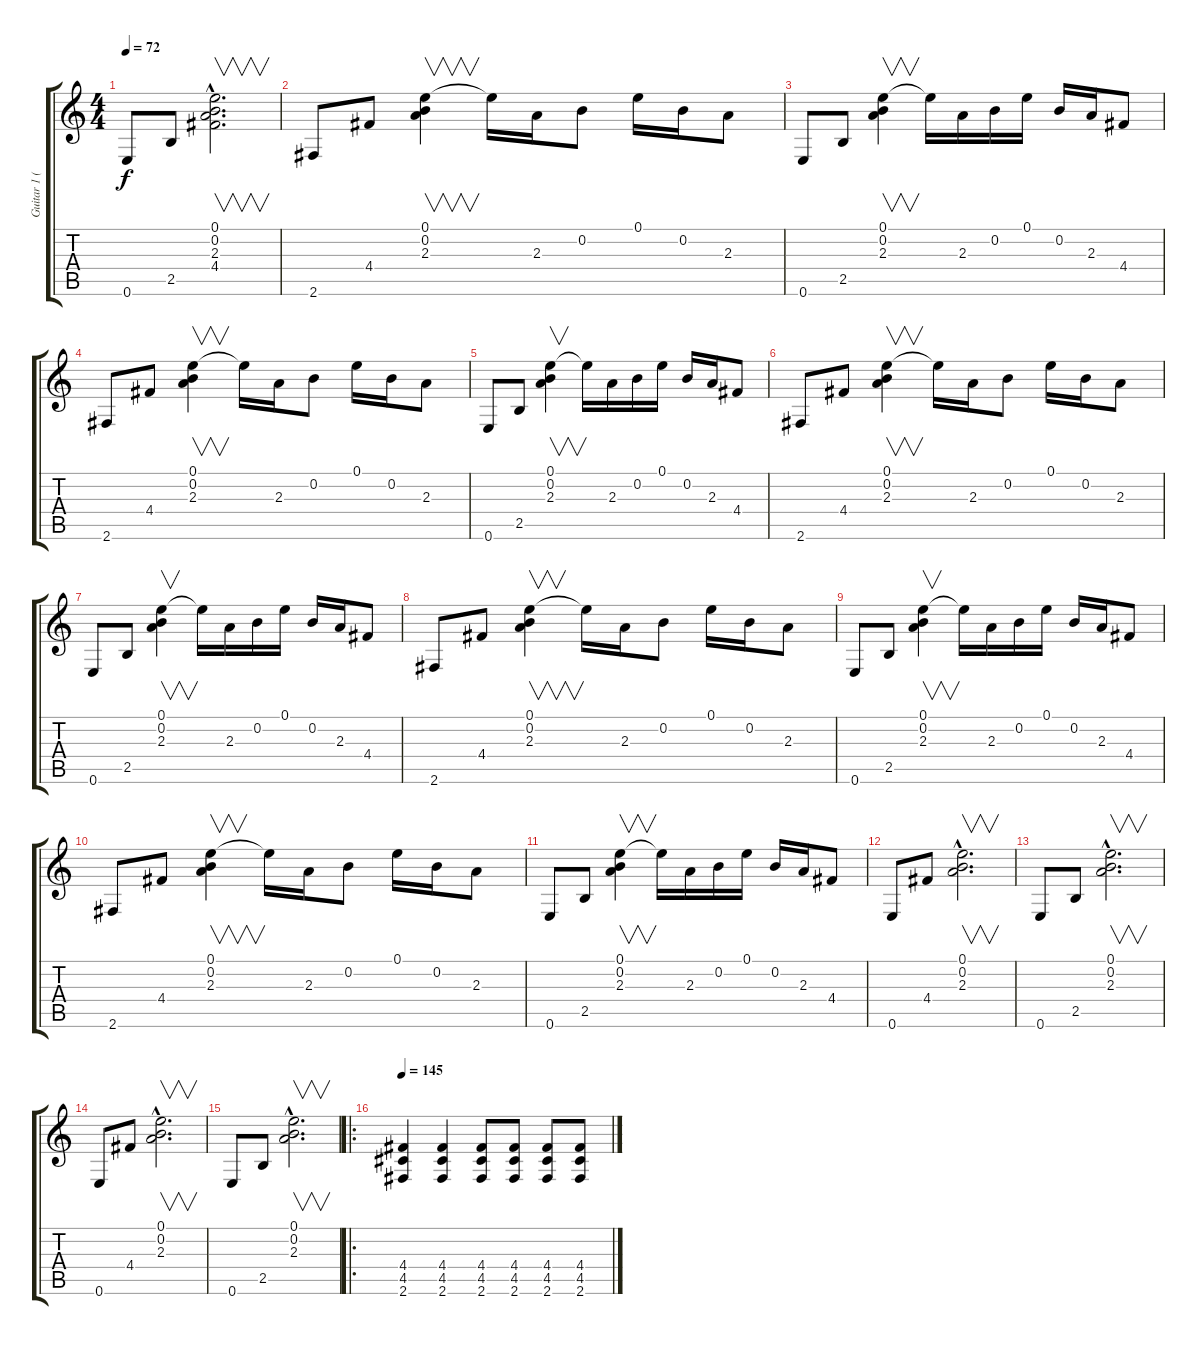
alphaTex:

\track ("Guitar 1 (Rhythm)" "Guitar 1 (") {instrument distortionguitar}
\staff {score tabs}
\tuning (E4 B3 G3 D3 A2 E2) {hide}
\ts (4 4)
\tempo 72
\clef g2
\ks c
0.6.8{dy f} 2.5.8 (0.1{hac} 0.2{hac} 2.3{hac} 4.4{hac}).2{v d} |
2.6.8 4.4.8 (0.1 0.2 2.3).4{v} 0.1{t}.16 2.3.16 0.2.8 0.1.16 0.2.16 2.3.8 |
0.6.8 2.5.8 (0.1 0.2 2.3).4{v} 0.1{t}.16 2.3.16 0.2.16 0.1.16 0.2.16 2.3.16 4.4.8 |
2.6.8 4.4.8 (0.1 0.2 2.3).4{v} 0.1{t}.16 2.3.16 0.2.8 0.1.16 0.2.16 2.3.8 |
0.6.8 2.5.8 (0.1 0.2 2.3).4{v} 0.1{t}.16 2.3.16 0.2.16 0.1.16 0.2.16 2.3.16 4.4.8 |
2.6.8 4.4.8 (0.1 0.2 2.3).4{v} 0.1{t}.16 2.3.16 0.2.8 0.1.16 0.2.16 2.3.8 |
0.6.8 2.5.8 (0.1 0.2 2.3).4{v} 0.1{t}.16 2.3.16 0.2.16 0.1.16 0.2.16 2.3.16 4.4.8 |
2.6.8 4.4.8 (0.1 0.2 2.3).4{v} 0.1{t}.16 2.3.16 0.2.8 0.1.16 0.2.16 2.3.8 |
0.6.8 2.5.8 (0.1 0.2 2.3).4{v} 0.1{t}.16 2.3.16 0.2.16 0.1.16 0.2.16 2.3.16 4.4.8 |
2.6.8 4.4.8 (0.1 0.2 2.3).4{v} 0.1{t}.16 2.3.16 0.2.8 0.1.16 0.2.16 2.3.8 |
0.6.8 2.5.8 (0.1 0.2 2.3).4{v} 0.1{t}.16 2.3.16 0.2.16 0.1.16 0.2.16 2.3.16 4.4.8 |
0.6.8 4.4.8 (0.1{hac} 0.2{hac} 2.3{hac}).2{v d} |
0.6.8 2.5.8 (0.1{hac} 0.2{hac} 2.3{hac}).2{v d} |
0.6.8 4.4.8 (0.1{hac} 0.2{hac} 2.3{hac}).2{v d} |
0.6.8 2.5.8 (0.1{hac} 0.2{hac} 2.3{hac}).2{v d} |
\ro
\tempo 145
(4.4 4.5 2.6).4{instrument distortionguitar} (4.4 4.5 2.6).4 (4.4 4.5 2.6).8 (4.4 4.5 2.6).8 (4.4 4.5 2.6).8 (4.4 4.5 2.6).8
